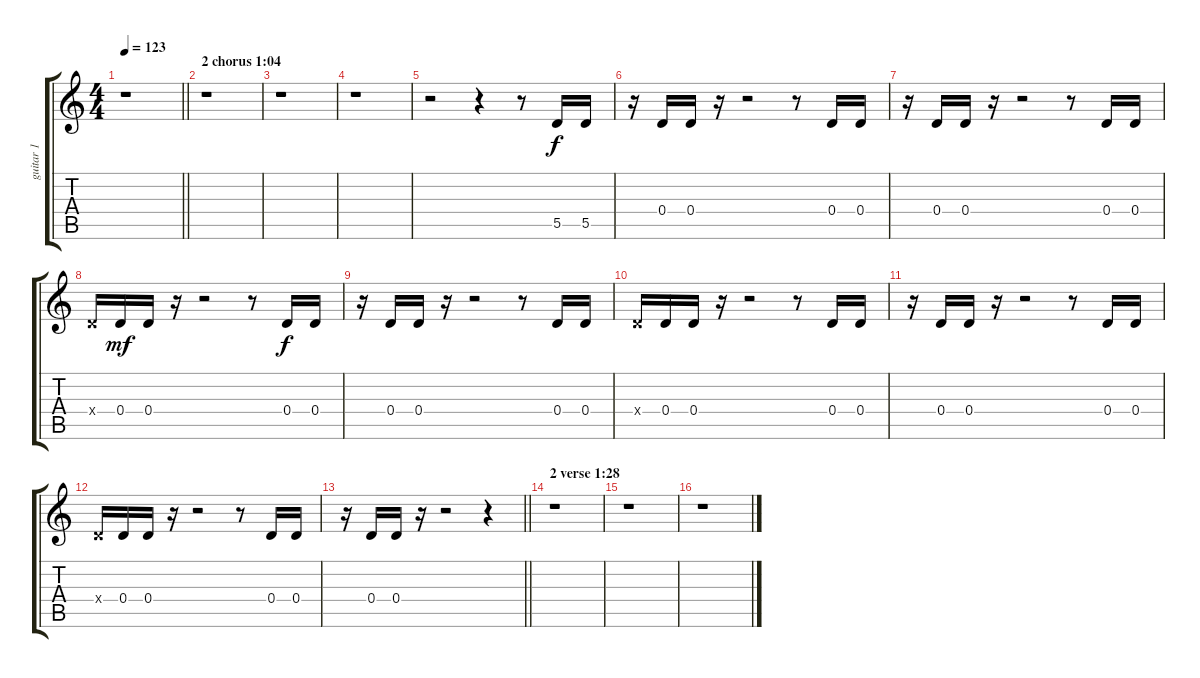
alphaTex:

\track ("guitar 1" "guitar 1") {instrument electricguitarmuted}
\staff {score tabs}
\tuning (E4 B3 G3 D3 A2 E2) {hide}
\ts (4 4)
\tempo 123
\clef g2
\barLineRight lightlight
\ks c
r.1{dy f} |
\section ("" "2 chorus 1:04")
r.1 |
r.1 |
r.1 |
r.2 r.4 r.8 5.5.16 5.5.16 |
r.16 0.4.16 0.4.16 r.16 r.2 r.8 0.4.16 0.4.16 |
r.16 0.4.16 0.4.16 r.16 r.2 r.8 0.4.16 0.4.16 |
0.4{x}.16 0.4.16{dy mf} 0.4.16 r.16 r.2 r.8 0.4.16{dy f} 0.4.16 |
r.16 0.4.16 0.4.16 r.16 r.2 r.8 0.4.16 0.4.16 |
0.4{x}.16 0.4.16 0.4.16 r.16 r.2 r.8 0.4.16 0.4.16 |
r.16 0.4.16 0.4.16 r.16 r.2 r.8 0.4.16 0.4.16 |
0.4{x}.16 0.4.16 0.4.16 r.16 r.2 r.8 0.4.16 0.4.16 |
\barLineRight lightlight
r.16 0.4.16 0.4.16 r.16 r.2 r.4 |
\section ("" "2 verse 1:28")
r.1 |
r.1 |
r.1
